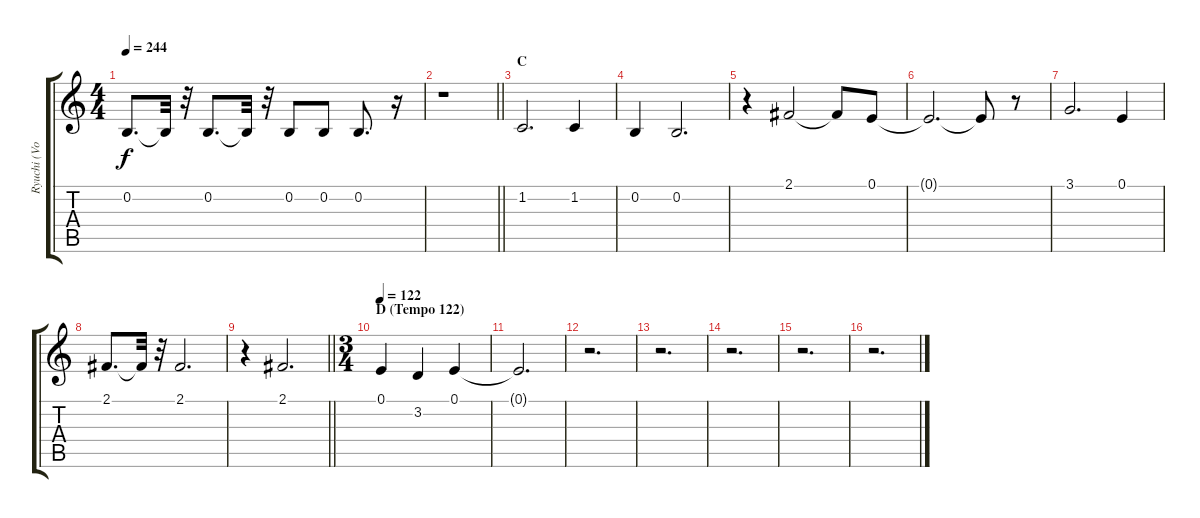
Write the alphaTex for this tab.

\track ("Ryuchi (Voice)" "Ryuchi (Vo") {instrument pad1newage}
\staff {score tabs}
\tuning (E4 B3 G3 D3 A2 E2) {hide}
\ts (4 4)
\tempo 244
\clef g2
\ks c
0.2.8{d dy f} 0.2{t}.32 r.32 0.2.8{d} 0.2{t}.32 r.32 0.2.8 0.2.8 0.2.8{d} r.16 |
\barLineRight lightlight
r.1 |
\section ("" "C")
1.2.2{d} 1.2.4 |
0.2.4 0.2.2{d} |
r.4 2.1.2 2.1{t}.8 0.1.8 |
0.1{t}.2{d} 0.1{t}.8 r.8 |
3.1.2{d} 0.1.4 |
2.1.8{d} 2.1{t}.32 r.32 2.1.2{d} |
\barLineRight lightlight
r.4 2.1.2{d} |
\ts (3 4)
\section ("" "D (Tempo 122)")
\tempo 122
0.1.4 3.2.4 0.1.4 |
0.1{t}.2{d} |
r.2{d} |
r.2{d} |
r.2{d} |
r.2{d} |
r.2{d}
